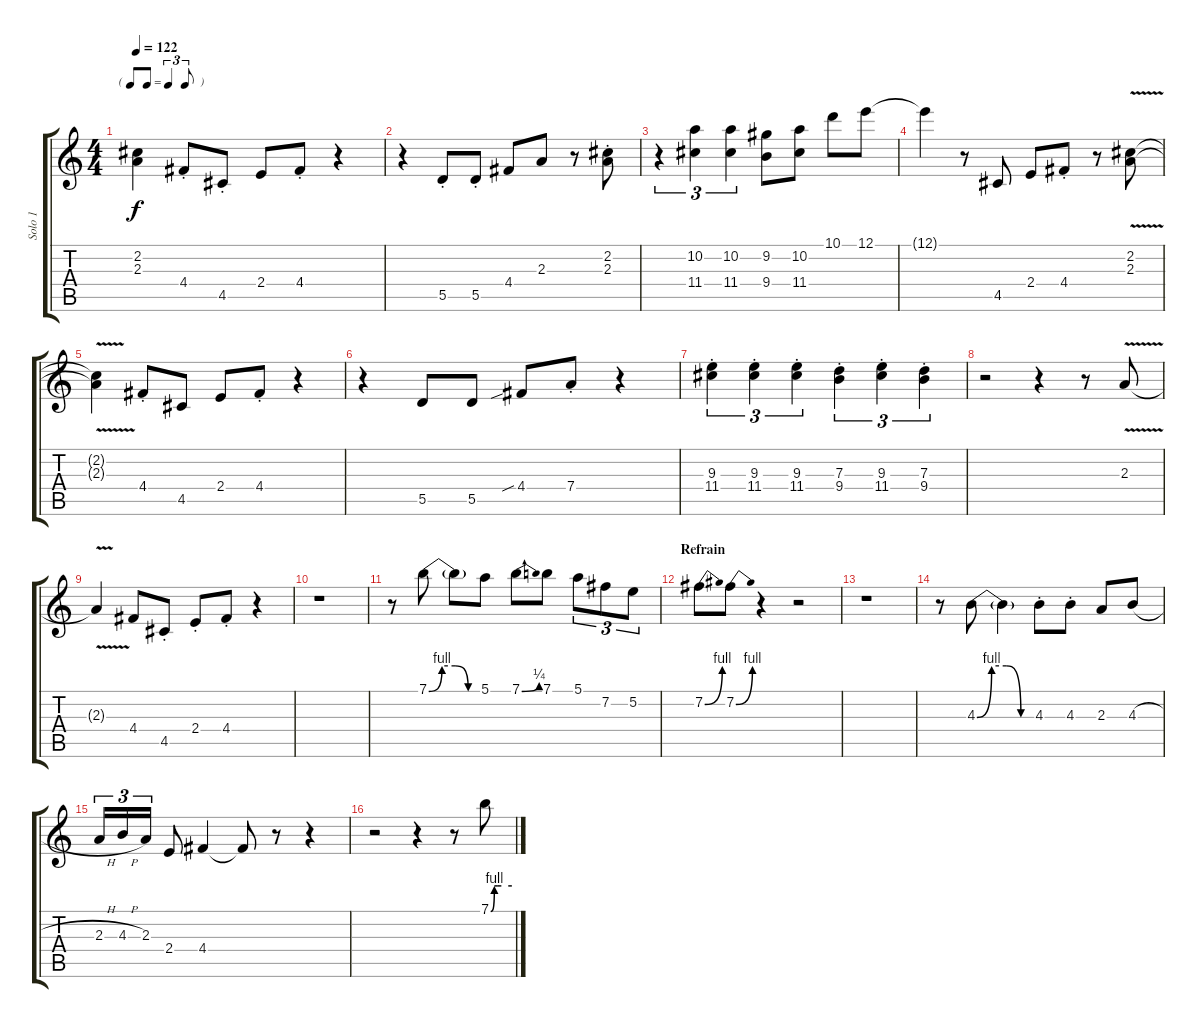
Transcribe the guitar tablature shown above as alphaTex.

\track ("Solo 1" "Solo 1") {instrument electricguitarclean}
\staff {score tabs}
\tuning (E4 B3 G3 D3 A2 E2) {hide}
\ts (4 4)
\tf triplet8th
\tempo 122
\clef g2
\ks c
(2.2{t} 2.3{t}).4{dy f} 4.4{st}.8 4.5{st}.8 2.4.8 4.4{st}.8 r.4 |
r.4 5.5{st}.8 5.5{st}.8 4.4.8 2.3.8 r.8 (2.2{st} 2.3{st}).8 |
r.4{tu (3 2)} (10.2 11.4).4{tu (3 2)} (10.2 11.4).4{tu (3 2)} (9.2 9.4).8 (10.2 11.4).8 10.1.8 12.1.8 |
12.1{t}.4 r.8 4.5.8 2.4.8 4.4{st}.8 r.8 (2.2{v} 2.3{v}).8 |
(2.2{t} 2.3{t}).4 4.4{st}.8 4.5.8 2.4.8 4.4{st}.8 r.4 |
r.4 5.5.8 5.5.8 4.4{sib}.8 7.4{st}.8 r.4 |
(9.3{st} 11.4{st}).4{tu (3 2)} (9.3{st} 11.4{st}).4{tu (3 2)} (9.3{st} 11.4{st}).4{tu (3 2)} (7.3{st} 9.4{st}).4{tu (3 2)} (9.3{st} 11.4{st}).4{tu (3 2)} (7.3{st} 9.4{st}).4{tu (3 2)} |
r.2 r.4 r.8 2.3{v}.8 |
2.3{t}.4 4.4.8 4.5{st}.8 2.4{st}.8 4.4{st}.8 r.4 |
r.1 |
r.8 7.1{be (custom 0 0 15 4 30 4 45 0 60 0)}.8 7.1{t}.8 5.1.8 7.1{be (bend 0 0 60 1)}.8 7.1.8 5.1.8{tu (3 2)} 7.2.8{tu (3 2)} 5.2.8{tu (3 2)} |
\section ("" "Refrain")
7.2{be (bend 0 0 60 4)}.8 7.2{be (bend 0 0 60 4)}.8 r.4 r.2 |
r.1 |
r.8 4.3{be (custom 0 0 15 4 30 4 45 0 60 0)}.8 4.3{t}.4 4.3{st}.8 4.3{st}.8 2.3.8 4.3{h}.8 |
2.3{h}.16{tu (3 2)} 4.3{h}.16{tu (3 2)} 2.3.16{tu (3 2)} 2.4.8 4.4.4 4.4{t}.8 r.8 r.4 |
r.2 r.4 r.8 7.1{be (custom 0 0 10 4 20 4 30 4 60 4)}.8
